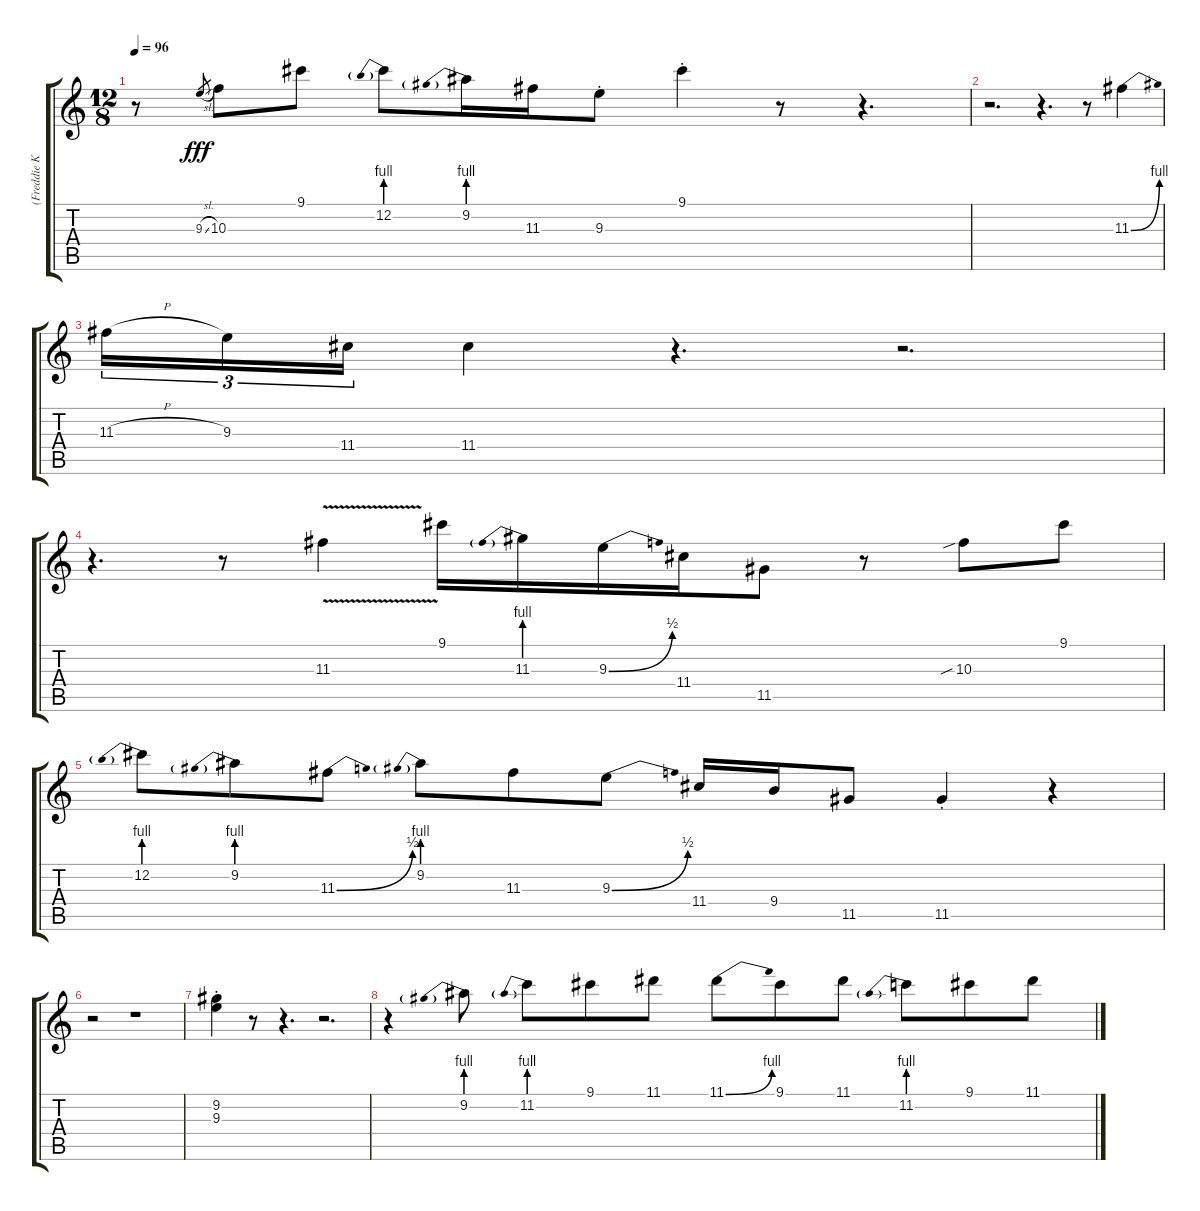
\track ("(Freddie King) Overdriven Gtr" "(Freddie K") {instrument overdrivenguitar}
\staff {score tabs}
\tuning (E4 B3 G3 D3 A2 E2) {hide}
\ts (12 8)
\tempo 96
\clef g2
\ks c
r.8{dy fff} 9.3{sl}.8{gr} 10.3.8 9.1.8 12.2{be (prebend 0 4 60 4)}.8 9.2{be (prebend 0 4 60 4)}.16 11.3.16 9.3{st}.8 9.1{st}.4 r.8 r.4{d} |
r.2{d} r.4{d} r.8 11.3{be (bend 0 0 60 4)}.4 |
11.3{h}.16{tu (3 2)} 9.3.16{tu (3 2)} 11.4.16{tu (3 2)} 11.4.4 r.4{d} r.2{d} |
r.4{d} r.8 11.3{v}.4 9.1.16 11.3{be (prebend 0 4 60 4)}.16 9.3{be (bend 0 0 60 2)}.16 11.4.16 11.5.8 r.8 10.3{sib}.8 9.1.8 |
12.2{be (prebend 0 4 60 4)}.8 9.2{be (prebend 0 4 60 4)}.8 11.3{be (bend 0 0 60 2)}.8 9.2{be (prebend 0 4 60 4)}.8 11.3.8 9.3{be (bend 0 0 60 2)}.8 11.4.16 9.4.16 11.5.8 11.5{st}.4 r.4 |
r.2 r.1 |
(9.2{st} 9.3{st}).4 r.8 r.4{d} r.2{d} |
r.4 9.2{be (prebend 0 4 60 4)}.8 11.2{be (prebend 0 4 60 4)}.8 9.1.8 11.1.8 11.1{be (bend 0 0 60 4)}.8 9.1.8 11.1.8 11.2{be (prebend 0 4 60 4)}.8 9.1.8 11.1.8
